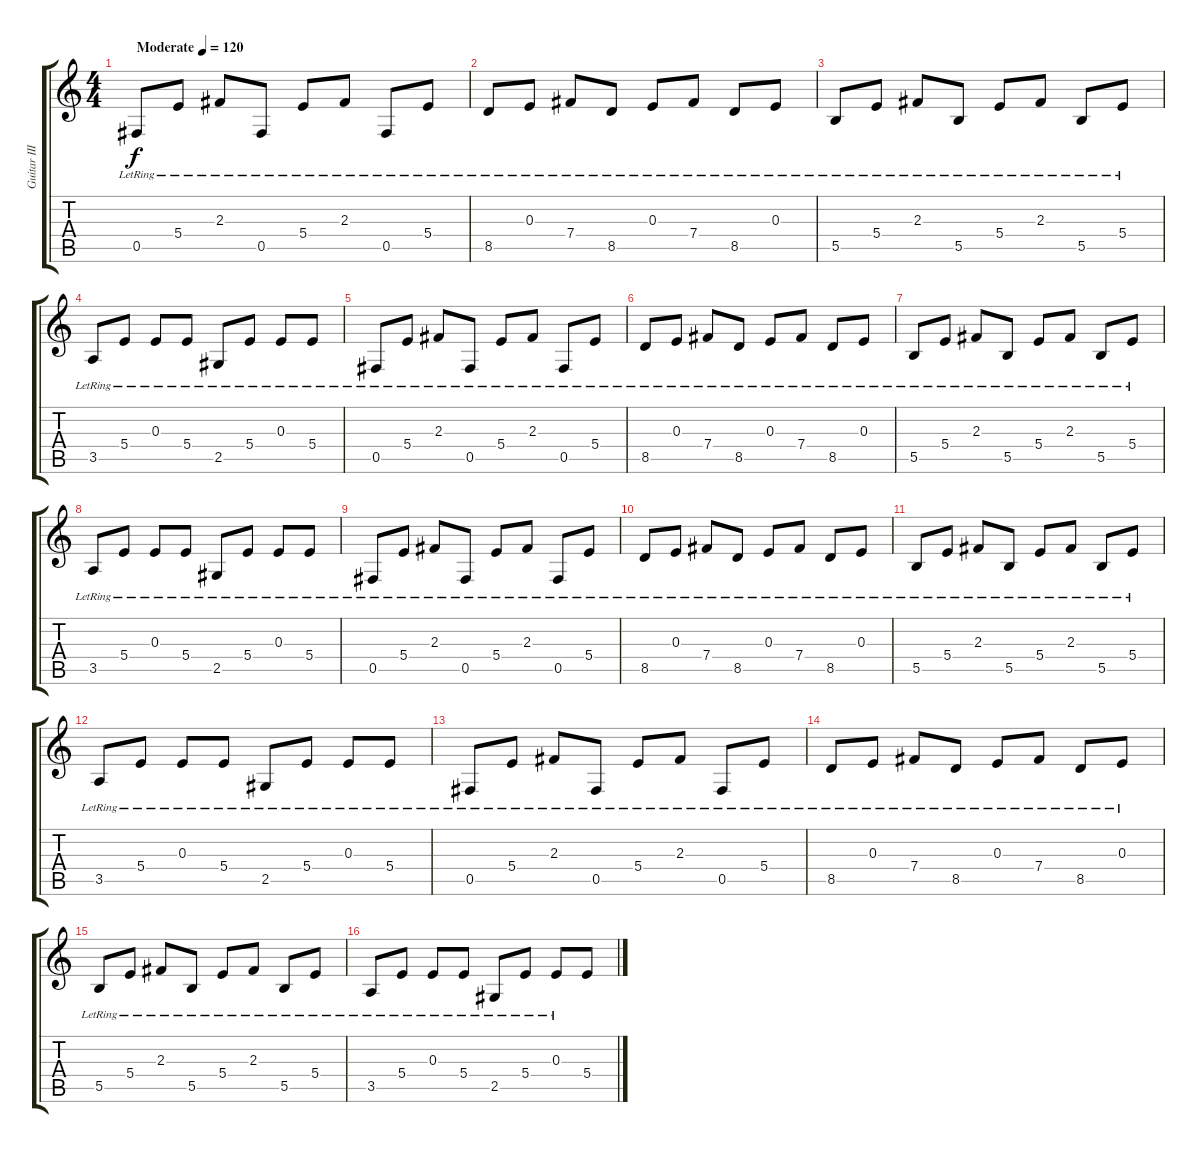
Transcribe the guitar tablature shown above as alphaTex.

\track ("Guitar III" "Guitar III") {instrument distortionguitar}
\staff {score tabs}
\tuning (Db4 Ab3 E3 B2 Gb2 B1) {hide}
\ts (4 4)
\tempo (120 "Moderate")
\clef g2
\ks c
0.5{lr}.8{dy f instrument distortionguitar} 5.4{lr}.8 2.3{lr}.8 0.5{lr}.8 5.4{lr}.8 2.3{lr}.8 0.5{lr}.8 5.4{lr}.8 |
8.5{lr}.8 0.3{lr}.8 7.4{lr}.8 8.5{lr}.8 0.3{lr}.8 7.4{lr}.8 8.5{lr}.8 0.3{lr}.8 |
5.5{lr}.8 5.4{lr}.8 2.3{lr}.8 5.5{lr}.8 5.4{lr}.8 2.3{lr}.8 5.5{lr}.8 5.4{lr}.8 |
3.5{lr}.8 5.4{lr}.8 0.3{lr}.8 5.4{lr}.8 2.5{lr}.8 5.4{lr}.8 0.3{lr}.8 5.4{lr}.8 |
0.5{lr}.8 5.4{lr}.8 2.3{lr}.8 0.5{lr}.8 5.4{lr}.8 2.3{lr}.8 0.5{lr}.8 5.4{lr}.8 |
8.5{lr}.8 0.3{lr}.8 7.4{lr}.8 8.5{lr}.8 0.3{lr}.8 7.4{lr}.8 8.5{lr}.8 0.3{lr}.8 |
5.5{lr}.8 5.4{lr}.8 2.3{lr}.8 5.5{lr}.8 5.4{lr}.8 2.3{lr}.8 5.5{lr}.8 5.4{lr}.8 |
3.5{lr}.8 5.4{lr}.8 0.3{lr}.8 5.4{lr}.8 2.5{lr}.8 5.4{lr}.8 0.3{lr}.8 5.4{lr}.8 |
0.5{lr}.8 5.4{lr}.8 2.3{lr}.8 0.5{lr}.8 5.4{lr}.8 2.3{lr}.8 0.5{lr}.8 5.4{lr}.8 |
8.5{lr}.8 0.3{lr}.8 7.4{lr}.8 8.5{lr}.8 0.3{lr}.8 7.4{lr}.8 8.5{lr}.8 0.3{lr}.8 |
5.5{lr}.8 5.4{lr}.8 2.3{lr}.8 5.5{lr}.8 5.4{lr}.8 2.3{lr}.8 5.5{lr}.8 5.4{lr}.8 |
3.5{lr}.8 5.4{lr}.8 0.3{lr}.8 5.4{lr}.8 2.5{lr}.8 5.4{lr}.8 0.3{lr}.8 5.4{lr}.8 |
0.5{lr}.8 5.4{lr}.8 2.3{lr}.8 0.5{lr}.8 5.4{lr}.8 2.3{lr}.8 0.5{lr}.8 5.4{lr}.8 |
8.5{lr}.8 0.3{lr}.8 7.4{lr}.8 8.5{lr}.8 0.3{lr}.8 7.4{lr}.8 8.5{lr}.8 0.3{lr}.8 |
5.5{lr}.8 5.4{lr}.8 2.3{lr}.8 5.5{lr}.8 5.4{lr}.8 2.3{lr}.8 5.5{lr}.8 5.4{lr}.8 |
3.5{lr}.8 5.4{lr}.8 0.3{lr}.8 5.4{lr}.8 2.5{lr}.8 5.4{lr}.8 0.3{lr}.8 5.4.8
